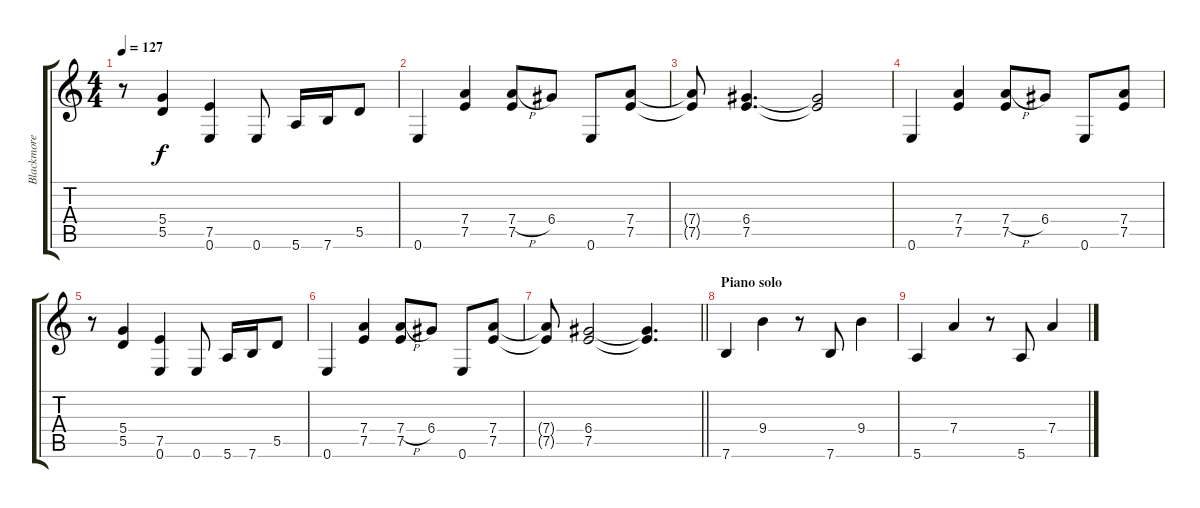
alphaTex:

\track ("Blackmore Rhythm" "Blackmore ") {instrument overdrivenguitar}
\staff {score tabs}
\tuning (E4 B3 G3 D3 A2 E2) {hide}
\ts (4 4)
\tempo 127
\clef g2
\ks c
r.8{dy f} (5.4 5.5).4 (7.5 0.6).4 0.6.8 5.6.16 7.6.16 5.5.8 |
0.6.4 (7.4 7.5).4 (7.4{h} 7.5).8 6.4.8 0.6.8 (7.4 7.5).8 |
(7.4{t} 7.5{t}).8 (6.4 7.5).4{d} (6.4{t} 7.5{t}).2 |
0.6.4 (7.4 7.5).4 (7.4{h} 7.5).8 6.4.8 0.6.8 (7.4 7.5).8 |
r.8 (5.4 5.5).4 (7.5 0.6).4 0.6.8 5.6.16 7.6.16 5.5.8 |
0.6.4 (7.4 7.5).4 (7.4{h} 7.5).8 6.4.8 0.6.8 (7.4 7.5).8 |
\barLineRight lightlight
(7.4{t} 7.5{t}).8 (6.4 7.5).2 (6.4{t} 7.5{t}).4{d} |
\section ("" "Piano solo")
7.6.4{volume 8} 9.4.4 r.8 7.6.8 9.4.4 |
5.6.4 7.4.4 r.8 5.6.8 7.4.4
